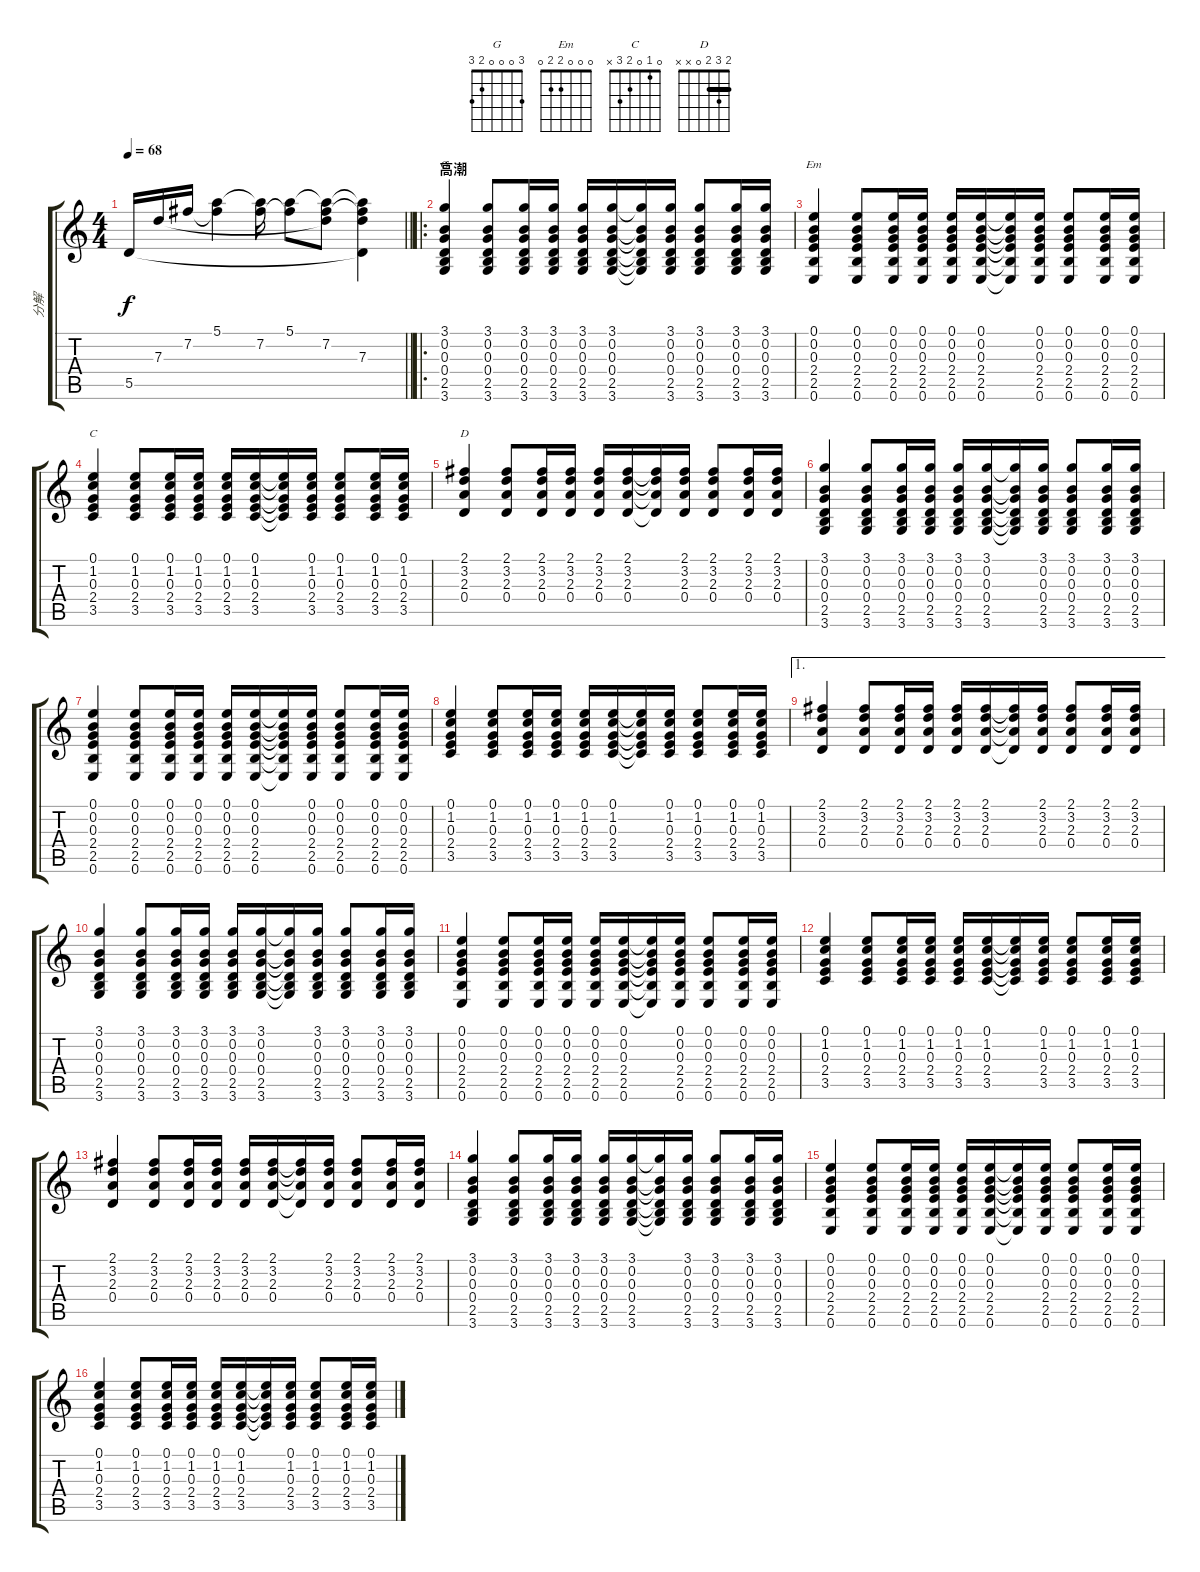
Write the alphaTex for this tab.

\track ("分解" "分解") {instrument acousticguitarsteel}
\staff {score tabs}
\tuning (E4 B3 G3 D3 A2 E2) {hide}
\chord ("G" 3 0 0 0 2 3)
\chord ("Em" 0 0 0 2 2 0)
\chord ("C" 0 1 0 2 3 x)
\chord ("D" 2 3 2 0 x x) {barre 2}
\ts (4 4)
\tempo 68
\clef g2
\barLineRight lightlight
\ks c
5.5.16{dy f} 7.3.16 7.2.16 (5.1 7.2{t}).4 (5.1{t} 7.2).16 (5.1 7.2{t}).8 (5.1{t} 7.2 7.3{t}).8 (5.1{t} 7.2{t} 7.3 5.5{t}).4 |
\ro
\section ("" "高潮")
(3.1 0.2 0.3 0.4 2.5 3.6).4{ch "G"} (3.1 0.2 0.3 0.4 2.5 3.6).8 (3.1 0.2 0.3 0.4 2.5 3.6).16 (3.1 0.2 0.3 0.4 2.5 3.6).16 (3.1 0.2 0.3 0.4 2.5 3.6).16 (3.1 0.2 0.3 0.4 2.5 3.6).16 (3.1{t} 0.2{t} 0.3{t} 0.4{t} 2.5{t} 3.6{t}).16 (3.1 0.2 0.3 0.4 2.5 3.6).16 (3.1 0.2 0.3 0.4 2.5 3.6).8 (3.1 0.2 0.3 0.4 2.5 3.6).16 (3.1 0.2 0.3 0.4 2.5 3.6).16 |
(0.1 0.2 0.3 2.4 2.5 0.6).4{ch "Em"} (0.1 0.2 0.3 2.4 2.5 0.6).8 (0.1 0.2 0.3 2.4 2.5 0.6).16 (0.1 0.2 0.3 2.4 2.5 0.6).16 (0.1 0.2 0.3 2.4 2.5 0.6).16 (0.1 0.2 0.3 2.4 2.5 0.6).16 (0.1{t} 0.2{t} 0.3{t} 2.4{t} 2.5{t} 0.6{t}).16 (0.1 0.2 0.3 2.4 2.5 0.6).16 (0.1 0.2 0.3 2.4 2.5 0.6).8 (0.1 0.2 0.3 2.4 2.5 0.6).16 (0.1 0.2 0.3 2.4 2.5 0.6).16 |
(0.1 1.2 0.3 2.4 3.5).4{ch "C"} (0.1 1.2 0.3 2.4 3.5).8 (0.1 1.2 0.3 2.4 3.5).16 (0.1 1.2 0.3 2.4 3.5).16 (0.1 1.2 0.3 2.4 3.5).16 (0.1 1.2 0.3 2.4 3.5).16 (0.1{t} 1.2{t} 0.3{t} 2.4{t} 3.5{t}).16 (0.1 1.2 0.3 2.4 3.5).16 (0.1 1.2 0.3 2.4 3.5).8 (0.1 1.2 0.3 2.4 3.5).16 (0.1 1.2 0.3 2.4 3.5).16 |
(2.1 3.2 2.3 0.4).4{ch "D"} (2.1 3.2 2.3 0.4).8 (2.1 3.2 2.3 0.4).16 (2.1 3.2 2.3 0.4).16 (2.1 3.2 2.3 0.4).16 (2.1 3.2 2.3 0.4).16 (2.1{t} 3.2{t} 2.3{t} 0.4{t}).16 (2.1 3.2 2.3 0.4).16 (2.1 3.2 2.3 0.4).8 (2.1 3.2 2.3 0.4).16 (2.1 3.2 2.3 0.4).16 |
(3.1 0.2 0.3 0.4 2.5 3.6).4 (3.1 0.2 0.3 0.4 2.5 3.6).8 (3.1 0.2 0.3 0.4 2.5 3.6).16 (3.1 0.2 0.3 0.4 2.5 3.6).16 (3.1 0.2 0.3 0.4 2.5 3.6).16 (3.1 0.2 0.3 0.4 2.5 3.6).16 (3.1{t} 0.2{t} 0.3{t} 0.4{t} 2.5{t} 3.6{t}).16 (3.1 0.2 0.3 0.4 2.5 3.6).16 (3.1 0.2 0.3 0.4 2.5 3.6).8 (3.1 0.2 0.3 0.4 2.5 3.6).16 (3.1 0.2 0.3 0.4 2.5 3.6).16 |
(0.1 0.2 0.3 2.4 2.5 0.6).4 (0.1 0.2 0.3 2.4 2.5 0.6).8 (0.1 0.2 0.3 2.4 2.5 0.6).16 (0.1 0.2 0.3 2.4 2.5 0.6).16 (0.1 0.2 0.3 2.4 2.5 0.6).16 (0.1 0.2 0.3 2.4 2.5 0.6).16 (0.1{t} 0.2{t} 0.3{t} 2.4{t} 2.5{t} 0.6{t}).16 (0.1 0.2 0.3 2.4 2.5 0.6).16 (0.1 0.2 0.3 2.4 2.5 0.6).8 (0.1 0.2 0.3 2.4 2.5 0.6).16 (0.1 0.2 0.3 2.4 2.5 0.6).16 |
(0.1 1.2 0.3 2.4 3.5).4 (0.1 1.2 0.3 2.4 3.5).8 (0.1 1.2 0.3 2.4 3.5).16 (0.1 1.2 0.3 2.4 3.5).16 (0.1 1.2 0.3 2.4 3.5).16 (0.1 1.2 0.3 2.4 3.5).16 (0.1{t} 1.2{t} 0.3{t} 2.4{t} 3.5{t}).16 (0.1 1.2 0.3 2.4 3.5).16 (0.1 1.2 0.3 2.4 3.5).8 (0.1 1.2 0.3 2.4 3.5).16 (0.1 1.2 0.3 2.4 3.5).16 |
\ae 1
(2.1 3.2 2.3 0.4).4 (2.1 3.2 2.3 0.4).8 (2.1 3.2 2.3 0.4).16 (2.1 3.2 2.3 0.4).16 (2.1 3.2 2.3 0.4).16 (2.1 3.2 2.3 0.4).16 (2.1{t} 3.2{t} 2.3{t} 0.4{t}).16 (2.1 3.2 2.3 0.4).16 (2.1 3.2 2.3 0.4).8 (2.1 3.2 2.3 0.4).16 (2.1 3.2 2.3 0.4).16 |
(3.1 0.2 0.3 0.4 2.5 3.6).4 (3.1 0.2 0.3 0.4 2.5 3.6).8 (3.1 0.2 0.3 0.4 2.5 3.6).16 (3.1 0.2 0.3 0.4 2.5 3.6).16 (3.1 0.2 0.3 0.4 2.5 3.6).16 (3.1 0.2 0.3 0.4 2.5 3.6).16 (3.1{t} 0.2{t} 0.3{t} 0.4{t} 2.5{t} 3.6{t}).16 (3.1 0.2 0.3 0.4 2.5 3.6).16 (3.1 0.2 0.3 0.4 2.5 3.6).8 (3.1 0.2 0.3 0.4 2.5 3.6).16 (3.1 0.2 0.3 0.4 2.5 3.6).16 |
(0.1 0.2 0.3 2.4 2.5 0.6).4 (0.1 0.2 0.3 2.4 2.5 0.6).8 (0.1 0.2 0.3 2.4 2.5 0.6).16 (0.1 0.2 0.3 2.4 2.5 0.6).16 (0.1 0.2 0.3 2.4 2.5 0.6).16 (0.1 0.2 0.3 2.4 2.5 0.6).16 (0.1{t} 0.2{t} 0.3{t} 2.4{t} 2.5{t} 0.6{t}).16 (0.1 0.2 0.3 2.4 2.5 0.6).16 (0.1 0.2 0.3 2.4 2.5 0.6).8 (0.1 0.2 0.3 2.4 2.5 0.6).16 (0.1 0.2 0.3 2.4 2.5 0.6).16 |
(0.1 1.2 0.3 2.4 3.5).4 (0.1 1.2 0.3 2.4 3.5).8 (0.1 1.2 0.3 2.4 3.5).16 (0.1 1.2 0.3 2.4 3.5).16 (0.1 1.2 0.3 2.4 3.5).16 (0.1 1.2 0.3 2.4 3.5).16 (0.1{t} 1.2{t} 0.3{t} 2.4{t} 3.5{t}).16 (0.1 1.2 0.3 2.4 3.5).16 (0.1 1.2 0.3 2.4 3.5).8 (0.1 1.2 0.3 2.4 3.5).16 (0.1 1.2 0.3 2.4 3.5).16 |
(2.1 3.2 2.3 0.4).4 (2.1 3.2 2.3 0.4).8 (2.1 3.2 2.3 0.4).16 (2.1 3.2 2.3 0.4).16 (2.1 3.2 2.3 0.4).16 (2.1 3.2 2.3 0.4).16 (2.1{t} 3.2{t} 2.3{t} 0.4{t}).16 (2.1 3.2 2.3 0.4).16 (2.1 3.2 2.3 0.4).8 (2.1 3.2 2.3 0.4).16 (2.1 3.2 2.3 0.4).16 |
(3.1 0.2 0.3 0.4 2.5 3.6).4 (3.1 0.2 0.3 0.4 2.5 3.6).8 (3.1 0.2 0.3 0.4 2.5 3.6).16 (3.1 0.2 0.3 0.4 2.5 3.6).16 (3.1 0.2 0.3 0.4 2.5 3.6).16 (3.1 0.2 0.3 0.4 2.5 3.6).16 (3.1{t} 0.2{t} 0.3{t} 0.4{t} 2.5{t} 3.6{t}).16 (3.1 0.2 0.3 0.4 2.5 3.6).16 (3.1 0.2 0.3 0.4 2.5 3.6).8 (3.1 0.2 0.3 0.4 2.5 3.6).16 (3.1 0.2 0.3 0.4 2.5 3.6).16 |
(0.1 0.2 0.3 2.4 2.5 0.6).4 (0.1 0.2 0.3 2.4 2.5 0.6).8 (0.1 0.2 0.3 2.4 2.5 0.6).16 (0.1 0.2 0.3 2.4 2.5 0.6).16 (0.1 0.2 0.3 2.4 2.5 0.6).16 (0.1 0.2 0.3 2.4 2.5 0.6).16 (0.1{t} 0.2{t} 0.3{t} 2.4{t} 2.5{t} 0.6{t}).16 (0.1 0.2 0.3 2.4 2.5 0.6).16 (0.1 0.2 0.3 2.4 2.5 0.6).8 (0.1 0.2 0.3 2.4 2.5 0.6).16 (0.1 0.2 0.3 2.4 2.5 0.6).16 |
(0.1 1.2 0.3 2.4 3.5).4 (0.1 1.2 0.3 2.4 3.5).8 (0.1 1.2 0.3 2.4 3.5).16 (0.1 1.2 0.3 2.4 3.5).16 (0.1 1.2 0.3 2.4 3.5).16 (0.1 1.2 0.3 2.4 3.5).16 (0.1{t} 1.2{t} 0.3{t} 2.4{t} 3.5{t}).16 (0.1 1.2 0.3 2.4 3.5).16 (0.1 1.2 0.3 2.4 3.5).8 (0.1 1.2 0.3 2.4 3.5).16 (0.1 1.2 0.3 2.4 3.5).16
